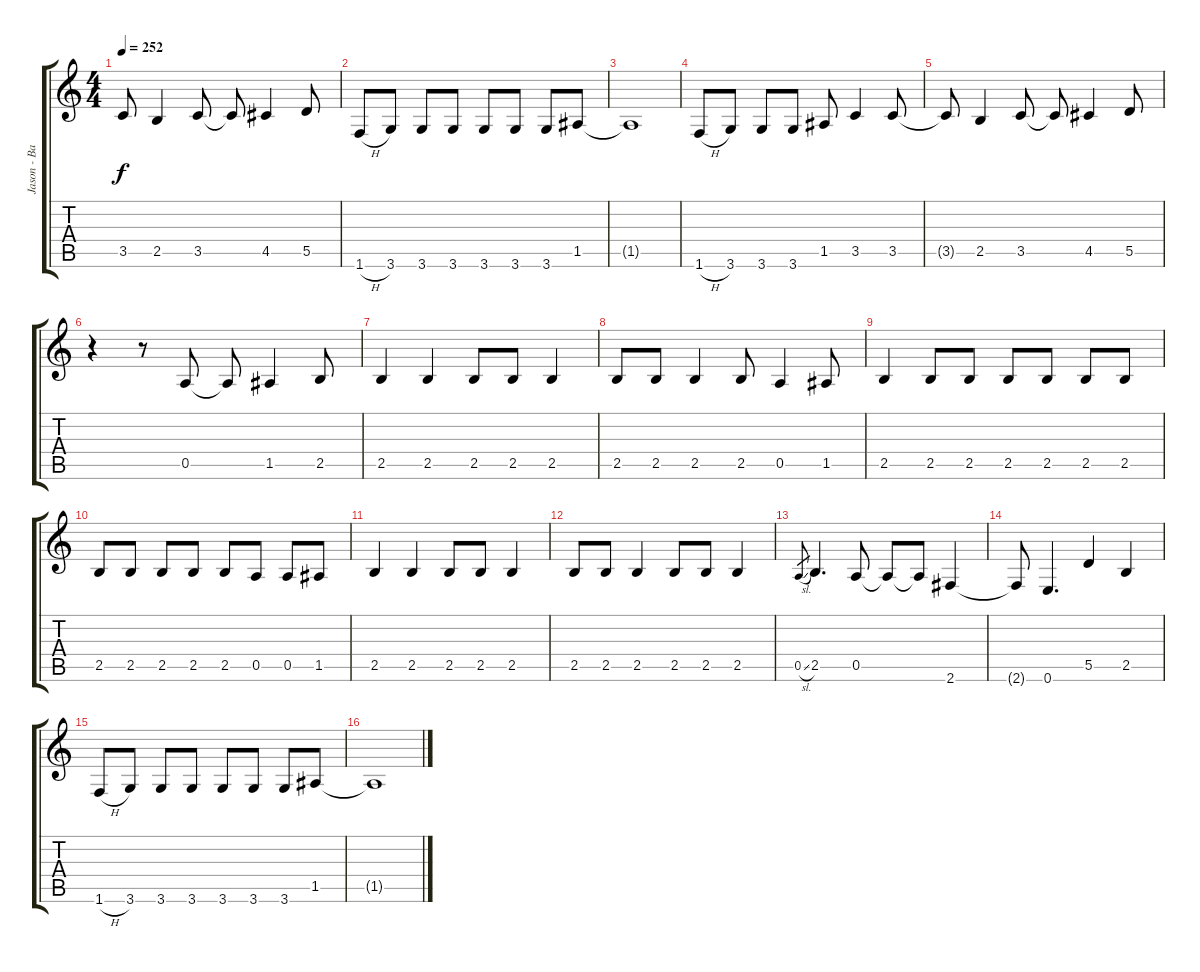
\track ("Jason - Bass" "Jason - Ba") {instrument electricbasspick}
\staff {score tabs}
\tuning (E4 B3 G3 D3 A2 E2) {hide}
\ts (4 4)
\tempo 252
\clef g2
\ks c
3.5{t}.8{dy f} 2.5.4 3.5.8 3.5{t}.8 4.5.4 5.5.8 |
1.6{h}.8 3.6.8 3.6.8 3.6.8 3.6.8 3.6.8 3.6.8 1.5.8 |
1.5{t}.1 |
1.6{h}.8 3.6.8 3.6.8 3.6.8 1.5.8 3.5.4 3.5.8 |
3.5{t}.8 2.5.4 3.5.8 3.5{t}.8 4.5.4 5.5.8 |
r.4 r.8 0.5.8 0.5{t}.8 1.5.4 2.5.8 |
2.5.4 2.5.4 2.5.8 2.5.8 2.5.4 |
2.5.8 2.5.8 2.5.4 2.5.8 0.5.4 1.5.8 |
2.5.4 2.5.8 2.5.8 2.5.8 2.5.8 2.5.8 2.5.8 |
2.5.8 2.5.8 2.5.8 2.5.8 2.5.8 0.5.8 0.5.8 1.5.8 |
2.5.4 2.5.4 2.5.8 2.5.8 2.5.4 |
2.5.8 2.5.8 2.5.4 2.5.8 2.5.8 2.5.4 |
0.5{sl}.8{gr} 2.5.4{d} 0.5.8 0.5{t}.8 0.5{t}.8 2.6.4 |
2.6{t}.8 0.6.4{d} 5.5.4 2.5.4 |
1.6{h}.8 3.6.8 3.6.8 3.6.8 3.6.8 3.6.8 3.6.8 1.5.8 |
1.5{t}.1
